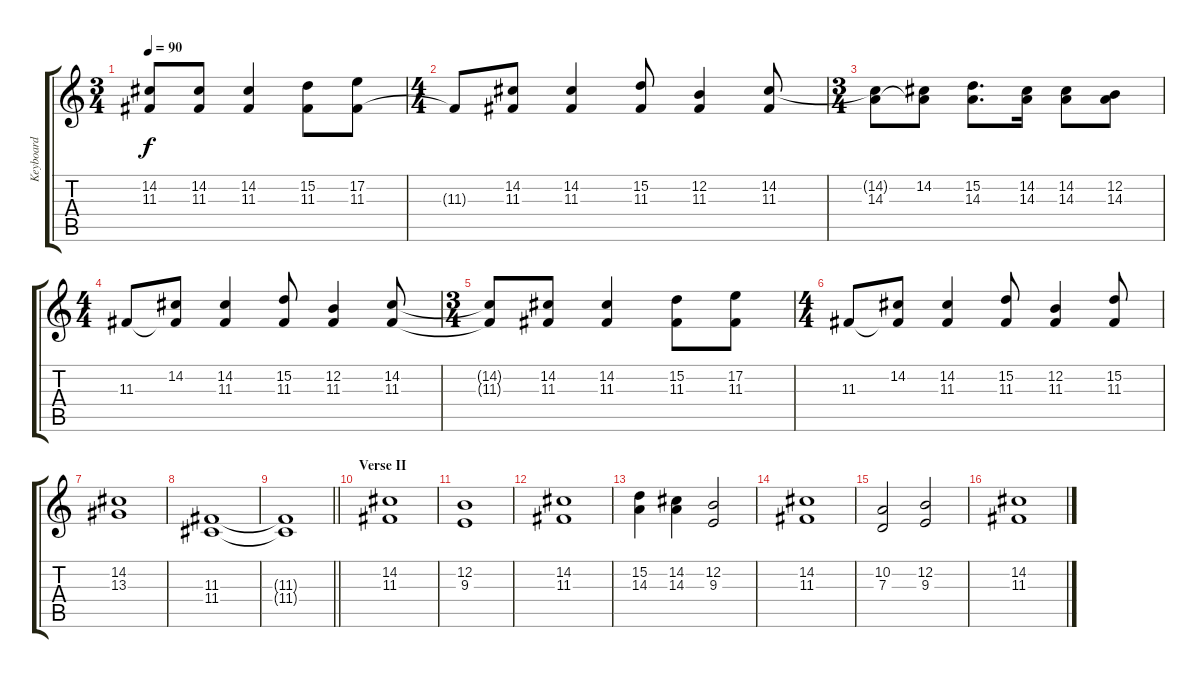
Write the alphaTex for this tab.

\track ("Keyboard" "Keyboard") {instrument stringensemble1}
\staff {score tabs}
\tuning (E4 B3 G3 D3 A2 E2) {hide}
\ts (3 4)
\tempo 90
\clef g2
\ks c
(14.2{t} 11.3{t}).8{dy f} (14.2 11.3).8 (14.2 11.3).4 (15.2 11.3).8 (17.2 11.3).8 |
\ts (4 4)
11.3{t}.8 (14.2 11.3).8 (14.2 11.3).4 (15.2 11.3).8 (12.2 11.3).4 (14.2 11.3).8 |
\ts (3 4)
(14.2{t} 14.3).8 (14.2 14.3{t}).8 (15.2 14.3).8{d} (14.2 14.3).16 (14.2 14.3).8 (12.2 14.3).8 |
\ts (4 4)
11.3.8 (14.2 11.3{t}).8 (14.2 11.3).4 (15.2 11.3).8 (12.2 11.3).4 (14.2 11.3).8 |
\ts (3 4)
(14.2{t} 11.3{t}).8 (14.2 11.3).8 (14.2 11.3).4 (15.2 11.3).8 (17.2 11.3).8 |
\ts (4 4)
11.3.8 (14.2 11.3{t}).8 (14.2 11.3).4 (15.2 11.3).8 (12.2 11.3).4 (15.2 11.3).8 |
(14.2 13.3).1 |
(11.3 11.4).1 |
\barLineRight lightlight
(11.3{t} 11.4{t}).1{volume 0} |
\section ("" "Verse II")
(14.2 11.3).1{volume 13} |
(12.2 9.3).1 |
(14.2 11.3).1 |
(15.2 14.3).4 (14.2 14.3).4 (12.2 9.3).2 |
(14.2 11.3).1 |
(10.2 7.3).2 (12.2 9.3).2 |
(14.2 11.3).1
